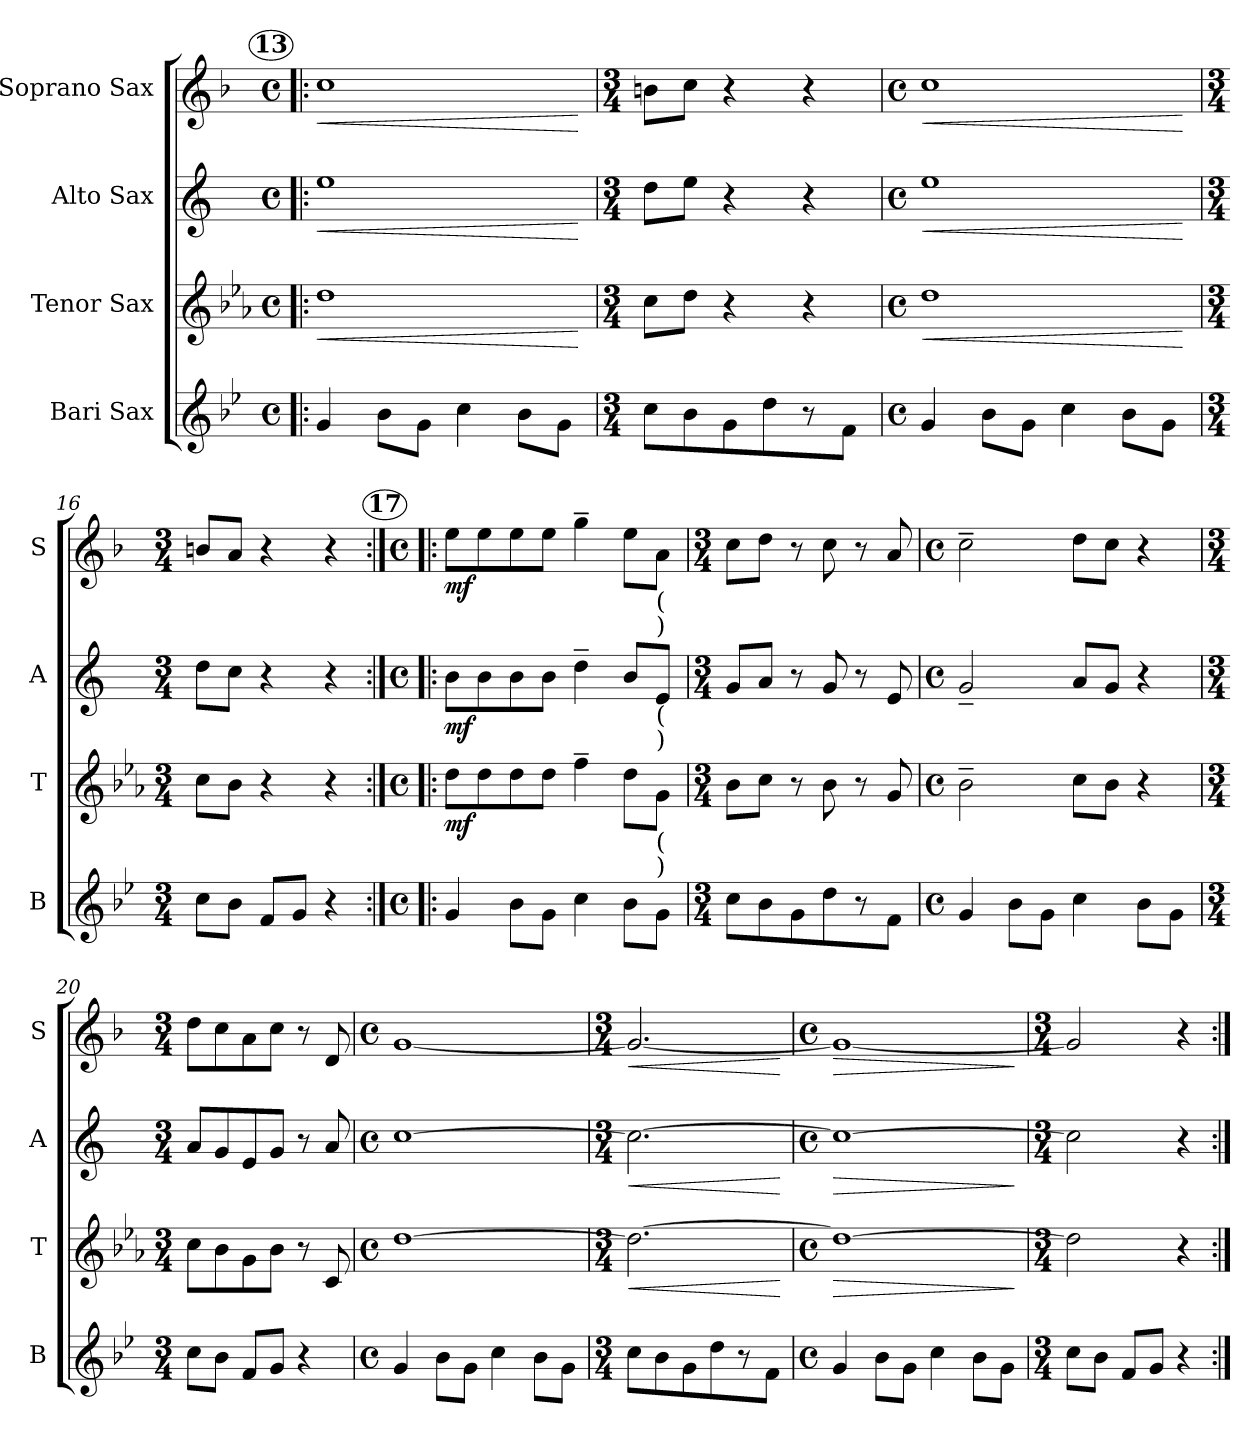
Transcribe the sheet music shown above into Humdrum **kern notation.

**kern	**kern	**dynam	**kern	**dynam	**kern	**dynam
*part4	*part3	*part3	*part2	*part2	*part1	*part1
*staff4	*staff3	*staff3	*staff2	*staff2	*staff1	*staff1
*I"Bari Sax	*I"Tenor Sax	*	*I"Alto Sax	*	*I"Soprano Sax	*
*I'B	*I'T	*	*I'A	*	*I'S	*
*clefG2	*clefG2	*	*clefG2	*	*clefG2	*
*ITrd8c14	*ITrd8c14	*	*ITrd5c9	*	*ITrd5c9	*
*k[b-e-]	*k[b-e-a-]	*	*k[b-e-a-]	*	*k[b-e-a-d-]	*
*B-:	*E-:	*	*E-:	*	*A-:	*
*M4/4	*M4/4	*	*M4/4	*	*M4/4	*
*met(c)	*met(c)	*	*met(c)	*	*met(c)	*
!!LO:REH:place=s1:a:B:enc=circle:fs=7.2:t=13
=13!|:	=13!|:	=13!|:	=13!|:	=13!|:	=13!|:	=13!|:
!	!	!LO:HP:b	!	!LO:HP:b	!	!LO:HP:b
4G/	1d	<	1g	<	1e-	<
8B-\L	.	.	.	.	.	.
8G\J	.	.	.	.	.	.
4c\	.	.	.	.	.	.
8B-\L	.	.	.	.	.	.
8G\J	.	.	.	.	.	.
.	.	[	.	[	.	[
=14	=14	=14	=14	=14	=14	=14
*M3/4	*M3/4	*	*M3/4	*	*M3/4	*
8c\L	8c\L	.	8f\L	.	8dn\L	.
8B-\	8d\J	.	8g\J	.	8e-\J	.
8G\	4r	.	4r	.	4r	.
8d\	.	.	.	.	.	.
8r	4r	.	4r	.	4r	.
8F\J	.	.	.	.	.	.
=15	=15	=15	=15	=15	=15	=15
*M4/4	*M4/4	*	*M4/4	*	*M4/4	*
*met(c)	*met(c)	*	*met(c)	*	*met(c)	*
!	!	!LO:HP:b	!	!LO:HP:b	!	!LO:HP:b
4G/	1d	<	1g	<	1e-	<
8B-\L	.	.	.	.	.	.
8G\J	.	.	.	.	.	.
4c\	.	.	.	.	.	.
8B-\L	.	.	.	.	.	.
8G\J	.	.	.	.	.	.
.	.	[	.	[	.	[
=16	=16	=16	=16	=16	=16	=16
*M3/4	*M3/4	*	*M3/4	*	*M3/4	*
8c\L	8c\L	.	8f\L	.	8dn/L	.
8B-\J	8B-\J	.	8e-\J	.	8c/J	.
8F/L	4r	.	4r	.	4r	.
8G/J	.	.	.	.	.	.
4r	4r	.	4r	.	4r	.
!!LO:LB:g=z
!!LO:REH:place=s1:a:B:enc=circle:fs=7.2:t=17
=17:|!|:	=17:|!|:	=17:|!|:	=17:|!|:	=17:|!|:	=17:|!|:	=17:|!|:
*M4/4	*M4/4	*	*M4/4	*	*M4/4	*
*met(c)	*met(c)	*	*met(c)	*	*met(c)	*
!	!	!LO:DY:b	!	!LO:DY:b	!	!LO:DY:b
4G/	8d\L	mf	8d\L	mf	8g\L	mf
.	8d\	.	8d\	.	8g\	.
8B-\L	8d\	.	8d\	.	8g\	.
8G\J	8d\J	.	8d\J	.	8g\J	.
4c\	4f~>\	.	4f~>\	.	4b-~>\	.
8B-\L	8d\L	.	8d/L	.	8g\L	.
!	!	!	!	!	!LO:TX:b:t=(	!
!	!	!	!	!	!LO:TX:b:t=)	!
!	!	!	!LO:TX:b:t=(	!	!	!
!	!	!	!LO:TX:b:t=)	!	!	!
!	!LO:TX:b:t=(	!	!	!	!	!
!	!LO:TX:b:t=)	!	!	!	!	!
8G\J	8G\J	.	8G/J	.	8c\J	.
=18	=18	=18	=18	=18	=18	=18
*M3/4	*M3/4	*	*M3/4	*	*M3/4	*
8c\L	8B-\L	.	8B-/L	.	8e-\L	.
8B-\	8c\J	.	8c/J	.	8f\J	.
8G\	8r	.	8r	.	8r	.
8d\	8B-\	.	8B-/	.	8e-\	.
8r	8r	.	8r	.	8r	.
8F\J	8G/	.	8G/	.	8c/	.
=19	=19	=19	=19	=19	=19	=19
*M4/4	*M4/4	*	*M4/4	*	*M4/4	*
*met(c)	*met(c)	*	*met(c)	*	*met(c)	*
4G/	2B-~>\	.	2B-~</	.	2e-~>\	.
8B-\L	.	.	.	.	.	.
8G\J	.	.	.	.	.	.
4c\	8c\L	.	8c/L	.	8f\L	.
.	8B-\J	.	8B-/J	.	8e-\J	.
8B-\L	4r	.	4r	.	4r	.
8G\J	.	.	.	.	.	.
=20	=20	=20	=20	=20	=20	=20
*M3/4	*M3/4	*	*M3/4	*	*M3/4	*
8c\L	8c\L	.	8c/L	.	8f\L	.
8B-\J	8B-\	.	8B-/	.	8e-\	.
8F/L	8G\	.	8G/	.	8c\	.
8G/J	8B-\J	.	8B-/J	.	8e-\J	.
4r	8r	.	8r	.	8r	.
.	8C/	.	8c/	.	8F/	.
=21	=21	=21	=21	=21	=21	=21
*M4/4	*M4/4	*	*M4/4	*	*M4/4	*
*met(c)	*met(c)	*	*met(c)	*	*met(c)	*
4G/	[1d	.	[1e-	.	[1B-	.
8B-\L	.	.	.	.	.	.
8G\J	.	.	.	.	.	.
4c\	.	.	.	.	.	.
8B-\L	.	.	.	.	.	.
8G\J	.	.	.	.	.	.
=22	=22	=22	=22	=22	=22	=22
*M3/4	*M3/4	*	*M3/4	*	*M3/4	*
!	!	!LO:HP:b	!	!LO:HP:b	!	!LO:HP:b
8c\L	2.d\_	<	2.e-\_	<	2.B-/_	<
8B-\	.	.	.	.	.	.
8G\	.	.	.	.	.	.
8d\	.	.	.	.	.	.
8r	.	.	.	.	.	.
8F\J	.	.	.	.	.	.
.	.	[	.	[	.	[
=23	=23	=23	=23	=23	=23	=23
*M4/4	*M4/4	*	*M4/4	*	*M4/4	*
*met(c)	*met(c)	*	*met(c)	*	*met(c)	*
!	!	!LO:HP:b	!	!LO:HP:b	!	!LO:HP:b
4G/	1d_	>	1e-_	>	1B-_	>
8B-\L	.	.	.	.	.	.
8G\J	.	.	.	.	.	.
4c\	.	.	.	.	.	.
8B-\L	.	.	.	.	.	.
8G\J	.	.	.	.	.	.
.	.	]	.	]	.	]
=24	=24	=24	=24	=24	=24	=24
*M3/4	*M3/4	*	*M3/4	*	*M3/4	*
8c\L	2d\]	.	2e-\]	.	2B-/]	.
8B-\J	.	.	.	.	.	.
8F/L	.	.	.	.	.	.
8G/J	.	.	.	.	.	.
4r	4r	.	4r	.	4r	.
=:|!	=:|!	=:|!	=:|!	=:|!	=:|!	=:|!
*-	*-	*-	*-	*-	*-	*-
